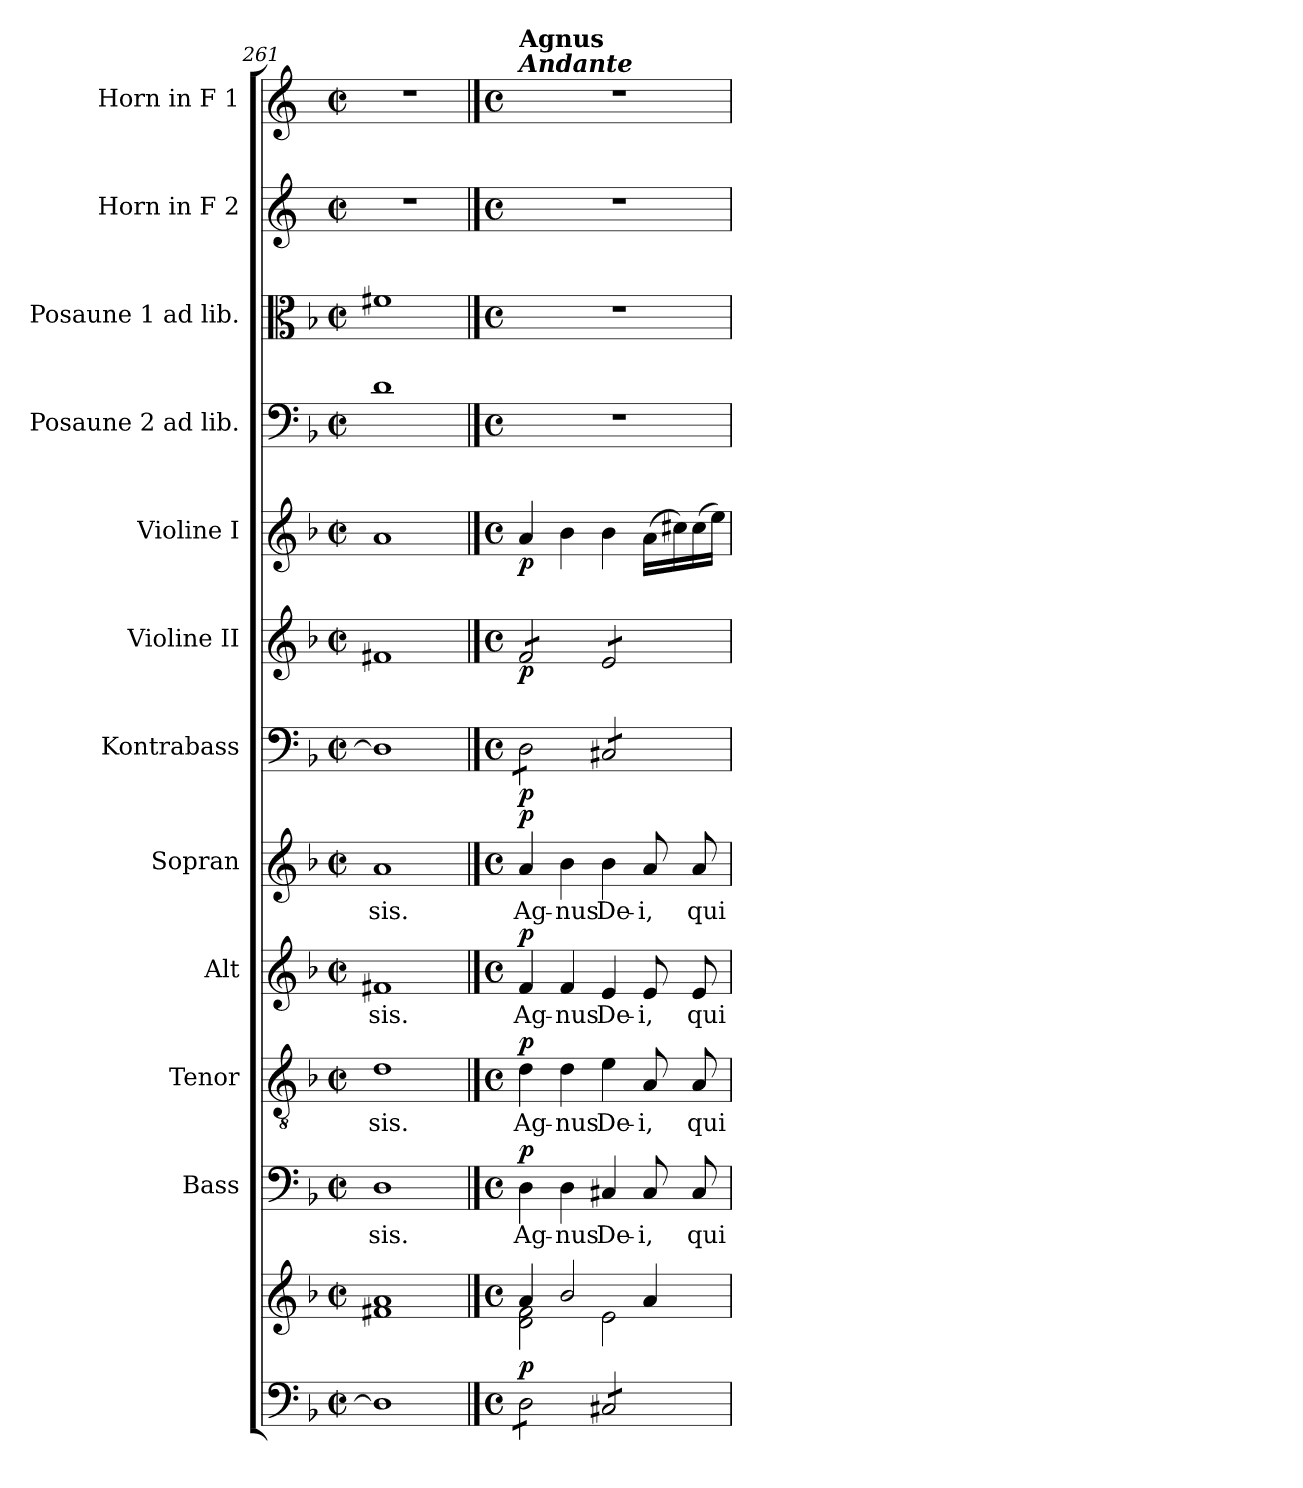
**kern	**kern	**dynam	**kern	**text	**dynam	**kern	**text	**dynam	**kern	**text	**dynam	**kern	**text	**dynam	**kern	**dynam	**kern	**dynam	**kern	**dynam	**kern	**kern	**kern	**kern
*part12	*part12	*part12	*part11	*part11	*part11	*part10	*part10	*part10	*part9	*part9	*part9	*part8	*part8	*part8	*part7	*part7	*part6	*part6	*part5	*part5	*part4	*part3	*part2	*part1
*staff13	*staff12	*staff12/13	*staff11	*staff11	*staff11	*staff10	*staff10	*staff10	*staff9	*staff9	*staff9	*staff8	*staff8	*staff8	*staff7	*staff7	*staff6	*staff6	*staff5	*staff5	*staff4	*staff3	*staff2	*staff1
*	*	*	*I"Bass	*	*	*I"Tenor	*	*	*I"Alt	*	*	*I"Sopran	*	*	*I"Kontrabass	*	*I"Violine II	*	*I"Violine I	*	*I"Posaune 2 ad lib.	*I"Posaune 1 ad lib.	*I"Horn in F 2	*I"Horn in F 1
*	*	*	*I'B.	*	*	*I'T.	*	*	*I'A.	*	*	*I'S.	*	*	*I'Kb.	*	*I'Vl. II	*	*I'Vl. I	*	*I'Pos. 2	*I'Pos. 1	*I'Hrn. F 2	*I'Hrn. F 1
*clefF4	*clefG2	*	*clefF4	*	*	*clefGv2	*	*	*clefG2	*	*	*clefG2	*	*	*clefF4	*	*clefG2	*	*clefG2	*	*clefF4	*clefC3	*clefG2	*clefG2
*	*	*	*	*	*	*	*	*	*	*	*	*	*	*	*ITrd7c12	*	*	*	*	*	*	*	*ITrd4c7	*ITrd4c7
*k[b-]	*k[b-]	*	*k[b-]	*	*	*k[b-]	*	*	*k[b-]	*	*	*k[b-]	*	*	*k[b-]	*	*k[b-]	*	*k[b-]	*	*k[b-]	*k[b-]	*k[b-]	*k[b-]
*F:	*F:	*	*F:	*	*	*F:	*	*	*F:	*	*	*F:	*	*	*F:	*	*F:	*	*F:	*	*F:	*F:	*F:	*F:
*M2/2	*M2/2	*	*M2/2	*	*	*M2/2	*	*	*M2/2	*	*	*M2/2	*	*	*M2/2	*	*M2/2	*	*M2/2	*	*M2/2	*M2/2	*M2/2	*M2/2
*met(c|)	*met(c|)	*	*met(c|)	*	*	*met(c|)	*	*	*met(c|)	*	*	*met(c|)	*	*	*met(c|)	*	*met(c|)	*	*met(c|)	*	*met(c|)	*met(c|)	*met(c|)	*met(c|)
=261	=261	=261	=261	=261	=261	=261	=261	=261	=261	=261	=261	=261	=261	=261	=261	=261	=261	=261	=261	=261	=261	=261	=261	=261
!	!	!	!	!LO:LY:b	!	!	!LO:LY:b	!	!	!LO:LY:b	!	!	!LO:LY:b	!	!	!	!	!	!	!	!	!	!	!
1D]	1f#X 1a	.	1D	-sis.	.	1d	-sis.	.	1f#X	-sis.	.	1a	-sis.	.	1DD]	.	1f#X	.	1a	.	1d	1f#X	1r	1r
!!LO:PB:g=z
==262	==262	==262	==262	==262	==262	==262	==262	==262	==262	==262	==262	==262	==262	==262	==262	==262	==262	==262	==262	==262	==262	==262	==262	==262
*M4/4	*M4/4	*	*M4/4	*	*	*M4/4	*	*	*M4/4	*	*	*M4/4	*	*	*M4/4	*	*M4/4	*	*M4/4	*	*M4/4	*M4/4	*M4/4	*M4/4
*met(c)	*met(c)	*	*met(c)	*	*	*met(c)	*	*	*met(c)	*	*	*met(c)	*	*	*met(c)	*	*met(c)	*	*met(c)	*	*met(c)	*met(c)	*met(c)	*met(c)
*	*^	*	*	*	*	*	*	*	*	*	*	*	*	*	*	*	*	*	*	*	*	*	*	*
!	!	!	!	!	!	!	!	!	!	!	!	!	!	!	!	!	!	!	!	!	!	!	!	!	!LO:TX:a:Bi:t=Andante
!	!	!	!	!	!	!	!	!	!	!	!	!	!	!	!	!	!	!	!	!	!	!	!	!	!LO:TX:a:B:t=Agnus
!	!	!	!LO:DY:a=2	!	!LO:LY:b	!LO:DY:a	!	!LO:LY:b	!LO:DY:a	!	!LO:LY:b	!LO:DY:a	!	!LO:LY:b	!LO:DY:a	!	!LO:DY:b	!	!LO:DY:b	!	!LO:DY:b	!	!	!	!
*tremolo	*	*	*	*	*	*	*	*	*	*	*	*	*	*	*	*	*	*	*	*	*	*	*	*	*
*	*	*	*	*	*	*	*	*	*	*	*	*	*	*	*	*tremolo	*	*	*	*	*	*	*	*	*
*	*	*	*	*	*	*	*	*	*	*	*	*	*	*	*	*	*	*tremolo	*	*	*	*	*	*	*
8D\L	4a/	2d\ 2f\	p	4D\	Ag-	p	4d\	Ag-	p	4f/	Ag-	p	4a/	Ag-	p	8DD\L	p	8f/L	p	4a/	p	1r	1r	1r	1r
8D\	.	.	.	.	.	.	.	.	.	.	.	.	.	.	.	8DD\	.	8f/	.	.	.	.	.	.	.
!	!	!	!	!	!LO:LY:b	!	!	!LO:LY:b	!	!	!LO:LY:b	!	!	!LO:LY:b	!	!	!	!	!	!	!	!	!	!	!
8D\	2b-/	.	.	4D\	-nus	.	4d\	-nus	.	4f/	-nus	.	4b-\	-nus	.	8DD\	.	8f/	.	4b-\	.	.	.	.	.
8D\J	.	.	.	.	.	.	.	.	.	.	.	.	.	.	.	8DD\J	.	8f/J	.	.	.	.	.	.	.
!	!	!	!	!	!LO:LY:b	!	!	!LO:LY:b	!	!	!LO:LY:b	!	!	!LO:LY:b	!	!	!	!	!	!	!	!	!	!	!
8C#X/L	.	2e\	.	4C#X/	De-	.	4e\	De-	.	4e/	De-	.	4b-\	De-	.	8CC#X/L	.	8e/L	.	4b-\	.	.	.	.	.
8C#X/	.	.	.	.	.	.	.	.	.	.	.	.	.	.	.	8CC#X/	.	8e/	.	.	.	.	.	.	.
!	!	!	!	!	!LO:LY:b	!	!	!LO:LY:b	!	!	!LO:LY:b	!	!	!LO:LY:b	!	!	!	!	!	!	!	!	!	!	!
8C#X/	4a/	.	.	8C#/	-i,	.	8A/	-i,	.	8e/	-i,	.	8a/	-i,	.	8CC#X/	.	8e/	.	(>16a\LL	.	.	.	.	.
.	.	.	.	.	.	.	.	.	.	.	.	.	.	.	.	.	.	.	.	16cc#X\)	.	.	.	.	.
!	!	!	!	!	!LO:LY:b	!	!	!LO:LY:b	!	!	!LO:LY:b	!	!	!LO:LY:b	!	!	!	!	!	!	!	!	!	!	!
8C#X/J	.	.	.	8C#/	qui	.	8A/	qui	.	8e/	qui	.	8a/	qui	.	8CC#X/J	.	8e/J	.	(>16cc#\	.	.	.	.	.
*	*	*	*	*	*	*	*	*	*	*	*	*	*	*	*	*	*	*Xtremolo	*	*	*	*	*	*	*
*	*	*	*	*	*	*	*	*	*	*	*	*	*	*	*	*Xtremolo	*	*	*	*	*	*	*	*	*
*Xtremolo	*	*	*	*	*	*	*	*	*	*	*	*	*	*	*	*	*	*	*	*	*	*	*	*	*
.	.	.	.	.	.	.	.	.	.	.	.	.	.	.	.	.	.	.	.	16ee\JJ)	.	.	.	.	.
*	*v	*v	*	*	*	*	*	*	*	*	*	*	*	*	*	*	*	*	*	*	*	*	*	*	*
=	=	=	=	=	=	=	=	=	=	=	=	=	=	=	=	=	=	=	=	=	=	=	=	=
*-	*-	*-	*-	*-	*-	*-	*-	*-	*-	*-	*-	*-	*-	*-	*-	*-	*-	*-	*-	*-	*-	*-	*-	*-
